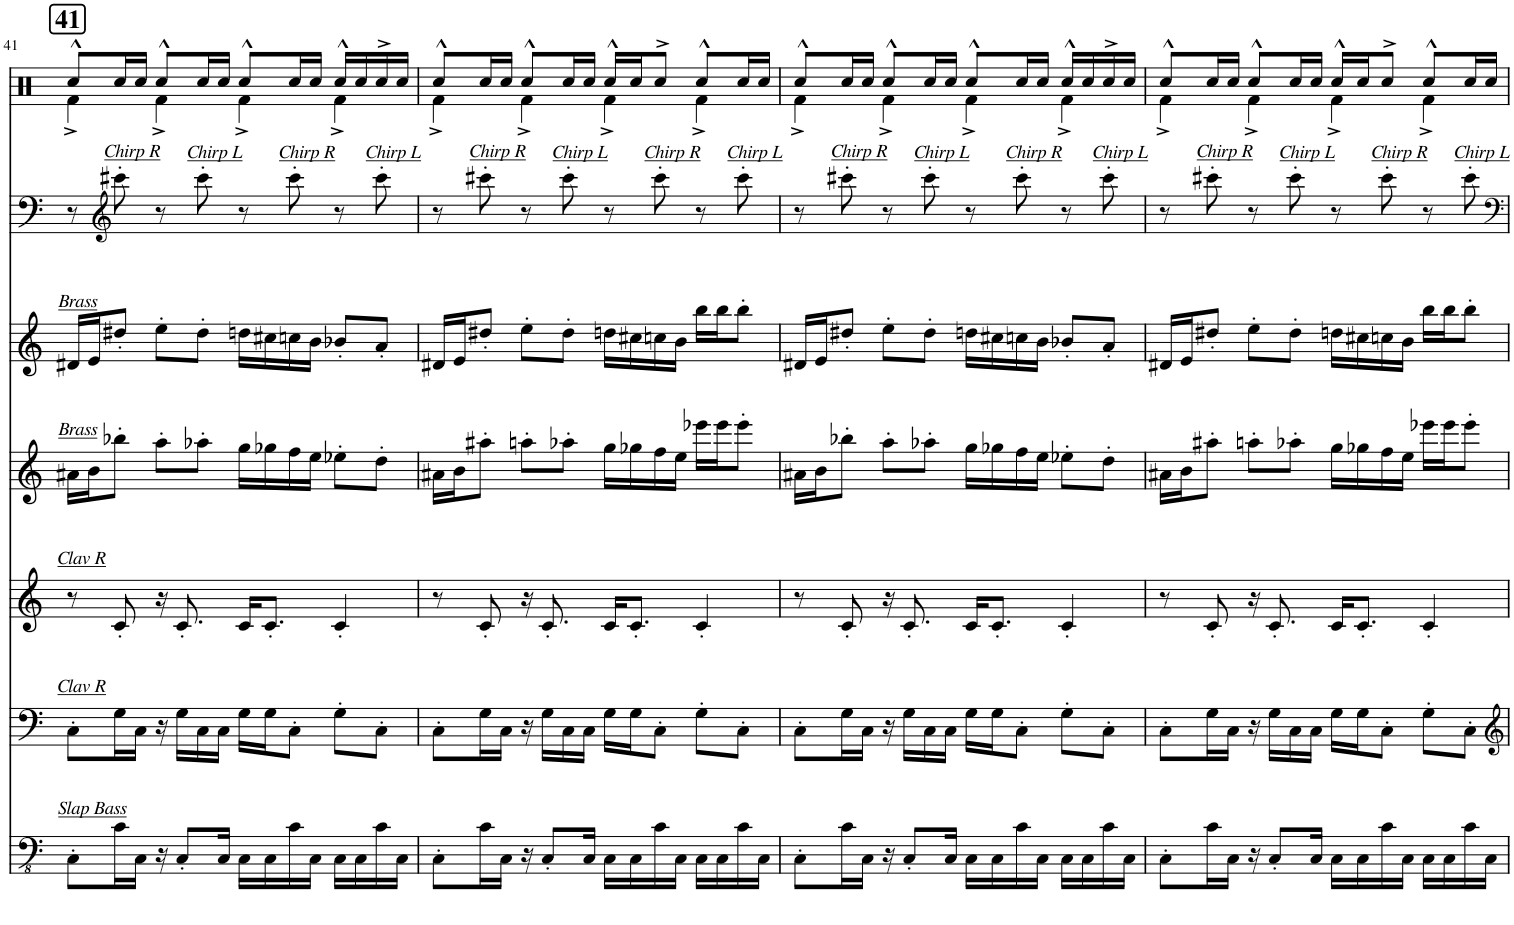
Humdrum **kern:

**kern	**kern	**kern	**kern	**kern	**kern	**kern
*part2	*part2	*part2	*part2	*part2	*part2	*part1
*staff7	*staff6	*staff5	*staff4	*staff3	*staff2	*staff1
*I"Bomberman	*	*	*	*	*	*I"Drumset, Snare Drum
!!LO:PB:g=z
*clefG2	*clefF4	*clefG2	*clefG2	*clefG2	*clefF4	*clefX
*k[]	*k[]	*k[]	*k[]	*k[]	*k[]	*k[]
*M4/4	*M4/4	*M4/4	*M4/4	*M4/4	*M4/4	*M4/4
!!LO:REH:place=s1:a:B:cj:fs=14:t=41
=41	=41	=41	=41	=41	=41	=41
*	*	*	*	*	*	*^
!	!	!	!	!LO:TX:a:i:t=Brass	!	!	!
!	!	!	!LO:TX:a:i:t=Brass	!	!	!	!
!	!	!LO:TX:a:i:t=Clav R	!	!	!	!	!
!	!LO:TX:a:i:t=Clav R	!	!	!	!	!	!
!LO:TX:a:i:t=Slap Bass	!	!	!	!	!	!	!
8CC'\L	8C'\L	8r	16a#X\LL	16d#X/LL	8r	8Rcc^^/L	4Rf^\
.	.	.	16b\J	16e/J	.	.	.
*	*	*	*	*	*clefG2	*	*
!	!	!	!	!	!LO:TX:a:i:t=Chirp R	!	!
16C\L	16G\L	8c'/	8bb-X'\J	8dd#X'/J	8ccc#X'\	16Rcc/L	.
16CC\JJ	16C\JJ	.	.	.	.	16Rcc/JJ	.
16r	16r	16r	8aa'\L	8ee'\L	8r	8Rcc^^/L	4Rf^\
8CC'/L	16G\LL	8.c'/	.	.	.	.	.
!	!	!	!	!	!LO:TX:a:i:t=Chirp L	!	!
.	16C\	.	8aa-X'\J	8dd#'\J	8ccc#'\	16Rcc/L	.
16CC/Jk	16C\JJ	.	.	.	.	16Rcc/JJ	.
16CC\LL	16G\LL	16c/KL	16gg\LL	16ddn\LL	8r	8Rcc^^/L	4Rf^\
16CC\	16G\J	8.c'/J	16gg-X\	16cc#X\	.	.	.
!	!	!	!	!	!LO:TX:a:i:t=Chirp R	!	!
16C\	8C'\J	.	16ff\	16ccn\	8ccc#'\	16Rcc/L	.
16CC\JJ	.	.	16ee\JJ	16b\JJ	.	16Rcc/JJ	.
16CC\LL	8G'\L	4c'/	8ee-X'\L	8b-X'/L	8r	16Rcc^^/LL	4Rf^\
16CC\	.	.	.	.	.	16Rcc/	.
!	!	!	!	!	!LO:TX:a:i:t=Chirp L	!	!
16C\	8C'\J	.	8dd'\J	8a'/J	8ccc#'\	16Rcc^/	.
16CC\JJ	.	.	.	.	.	16Rcc/JJ	.
=42	=42	=42	=42	=42	=42	=42	=42
8CC'\L	8C'\L	8r	16a#X\LL	16d#X/LL	8r	8Rcc^^/L	4Rf^\
.	.	.	16b\J	16e/J	.	.	.
!	!	!	!	!	!LO:TX:a:i:t=Chirp R	!	!
16C\L	16G\L	8c'/	8aa#X'\J	8dd#X'/J	8ccc#X'\	16Rcc/L	.
16CC\JJ	16C\JJ	.	.	.	.	16Rcc/JJ	.
16r	16r	16r	8aan'\L	8ee'\L	8r	8Rcc^^/L	4Rf^\
8CC'/L	16G\LL	8.c'/	.	.	.	.	.
!	!	!	!	!	!LO:TX:a:i:t=Chirp L	!	!
.	16C\	.	8aa-X'\J	8dd#'\J	8ccc#'\	16Rcc/L	.
16CC/Jk	16C\JJ	.	.	.	.	16Rcc/JJ	.
16CC\LL	16G\LL	16c/KL	16gg\LL	16ddn\LL	8r	16Rcc^^/LL	4Rf^\
16CC\	16G\J	8.c'/J	16gg-X\	16cc#X\	.	16Rcc/J	.
!	!	!	!	!	!LO:TX:a:i:t=Chirp R	!	!
16C\	8C'\J	.	16ff\	16ccn\	8ccc#'\	8Rcc^/J	.
16CC\JJ	.	.	16ee\JJ	16b\JJ	.	.	.
16CC\LL	8G'\L	4c'/	16eee-X\LL	16bb\LL	8r	8Rcc^^/L	4Rf^\
16CC\	.	.	16eee-\J	16bb\J	.	.	.
!	!	!	!	!	!LO:TX:a:i:t=Chirp L	!	!
16C\	8C'\J	.	8eee-'\J	8bb'\J	8ccc#'\	16Rcc/L	.
16CC\JJ	.	.	.	.	.	16Rcc/JJ	.
=43	=43	=43	=43	=43	=43	=43	=43
8CC'\L	8C'\L	8r	16a#X\LL	16d#X/LL	8r	8Rcc^^/L	4Rf^\
.	.	.	16b\J	16e/J	.	.	.
!	!	!	!	!	!LO:TX:a:i:t=Chirp R	!	!
16C\L	16G\L	8c'/	8bb-X'\J	8dd#X'/J	8ccc#X'\	16Rcc/L	.
16CC\JJ	16C\JJ	.	.	.	.	16Rcc/JJ	.
16r	16r	16r	8aa'\L	8ee'\L	8r	8Rcc^^/L	4Rf^\
8CC'/L	16G\LL	8.c'/	.	.	.	.	.
!	!	!	!	!	!LO:TX:a:i:t=Chirp L	!	!
.	16C\	.	8aa-X'\J	8dd#'\J	8ccc#'\	16Rcc/L	.
16CC/Jk	16C\JJ	.	.	.	.	16Rcc/JJ	.
16CC\LL	16G\LL	16c/KL	16gg\LL	16ddn\LL	8r	8Rcc^^/L	4Rf^\
16CC\	16G\J	8.c'/J	16gg-X\	16cc#X\	.	.	.
!	!	!	!	!	!LO:TX:a:i:t=Chirp R	!	!
16C\	8C'\J	.	16ff\	16ccn\	8ccc#'\	16Rcc/L	.
16CC\JJ	.	.	16ee\JJ	16b\JJ	.	16Rcc/JJ	.
16CC\LL	8G'\L	4c'/	8ee-X'\L	8b-X'/L	8r	16Rcc^^/LL	4Rf^\
16CC\	.	.	.	.	.	16Rcc/	.
!	!	!	!	!	!LO:TX:a:i:t=Chirp L	!	!
16C\	8C'\J	.	8dd'\J	8a'/J	8ccc#'\	16Rcc^/	.
16CC\JJ	.	.	.	.	.	16Rcc/JJ	.
=44	=44	=44	=44	=44	=44	=44	=44
8CC'\L	8C'\L	8r	16a#X\LL	16d#X/LL	8r	8Rcc^^/L	4Rf^\
.	.	.	16b\J	16e/J	.	.	.
!	!	!	!	!	!LO:TX:a:i:t=Chirp R	!	!
16C\L	16G\L	8c'/	8aa#X'\J	8dd#X'/J	8ccc#X'\	16Rcc/L	.
16CC\JJ	16C\JJ	.	.	.	.	16Rcc/JJ	.
16r	16r	16r	8aan'\L	8ee'\L	8r	8Rcc^^/L	4Rf^\
8CC'/L	16G\LL	8.c'/	.	.	.	.	.
!	!	!	!	!	!LO:TX:a:i:t=Chirp L	!	!
.	16C\	.	8aa-X'\J	8dd#'\J	8ccc#'\	16Rcc/L	.
16CC/Jk	16C\JJ	.	.	.	.	16Rcc/JJ	.
16CC\LL	16G\LL	16c/KL	16gg\LL	16ddn\LL	8r	16Rcc^^/LL	4Rf^\
16CC\	16G\J	8.c'/J	16gg-X\	16cc#X\	.	16Rcc/J	.
!	!	!	!	!	!LO:TX:a:i:t=Chirp R	!	!
16C\	8C'\J	.	16ff\	16ccn\	8ccc#'\	8Rcc^/J	.
16CC\JJ	.	.	16ee\JJ	16b\JJ	.	.	.
16CC\LL	8G'\L	4c'/	16eee-X\LL	16bb\LL	8r	8Rcc^^/L	4Rf^\
16CC\	.	.	16eee-\J	16bb\J	.	.	.
!	!	!	!	!	!LO:TX:a:i:t=Chirp L	!	!
16C\	8C'\J	.	8eee-'\J	8bb'\J	8ccc#'\	16Rcc/L	.
16CC\JJ	.	.	.	.	.	16Rcc/JJ	.
*	*	*	*	*	*	*v	*v
=	=	=	=	=	=	=
*-	*-	*-	*-	*-	*-	*-
